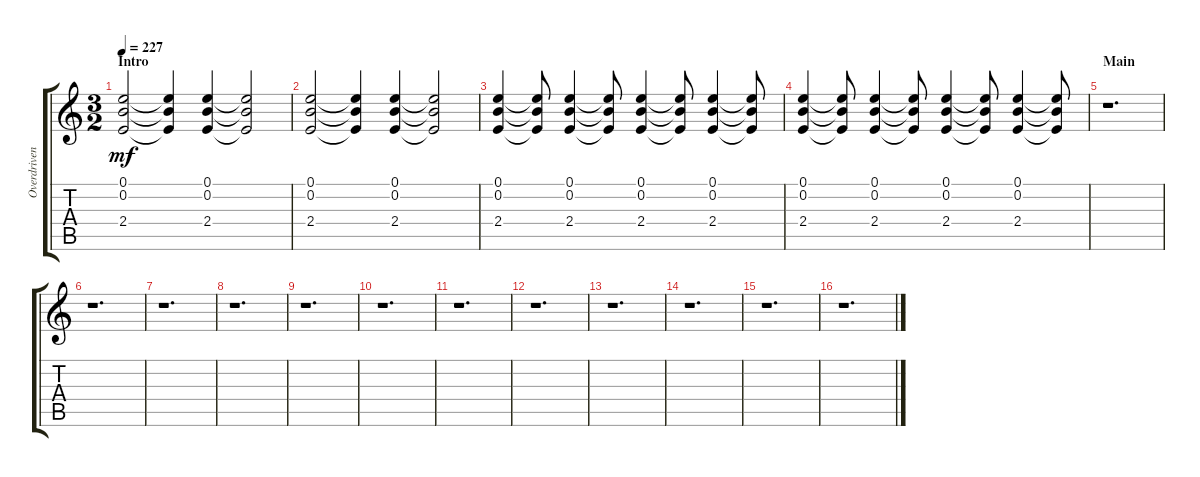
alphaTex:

\track ("Overdriven Guitar" "Overdriven") {instrument overdrivenguitar}
\staff {score tabs}
\tuning (E4 B3 G3 D3 A2 E2) {hide}
\ts (3 2)
\section ("" "Intro")
\tempo 227
\clef g2
\ks c
(0.1 0.2 2.4).2{dy mf instrument overdrivenguitar} (0.1{t} 0.2{t} 2.4{t}).4 (0.1 0.2 2.4).4 (0.1{t} 0.2{t} 2.4{t}).2 |
(0.1 0.2 2.4).2 (0.1{t} 0.2{t} 2.4{t}).4 (0.1 0.2 2.4).4 (0.1{t} 0.2{t} 2.4{t}).2 |
(0.1 0.2 2.4).4 (0.1{t} 0.2{t} 2.4{t}).8 (0.1 0.2 2.4).4 (0.1{t} 0.2{t} 2.4{t}).8 (0.1 0.2 2.4).4 (0.1{t} 0.2{t} 2.4{t}).8 (0.1 0.2 2.4).4 (0.1{t} 0.2{t} 2.4{t}).8 |
(0.1 0.2 2.4).4 (0.1{t} 0.2{t} 2.4{t}).8 (0.1 0.2 2.4).4 (0.1{t} 0.2{t} 2.4{t}).8 (0.1 0.2 2.4).4 (0.1{t} 0.2{t} 2.4{t}).8 (0.1 0.2 2.4).4 (0.1{t} 0.2{t} 2.4{t}).8 |
\section ("" "Main")
r.1{d} |
r.1{d} |
r.1{d} |
r.1{d} |
r.1{d} |
r.1{d} |
r.1{d} |
r.1{d} |
r.1{d} |
r.1{d} |
r.1{d} |
r.1{d}
